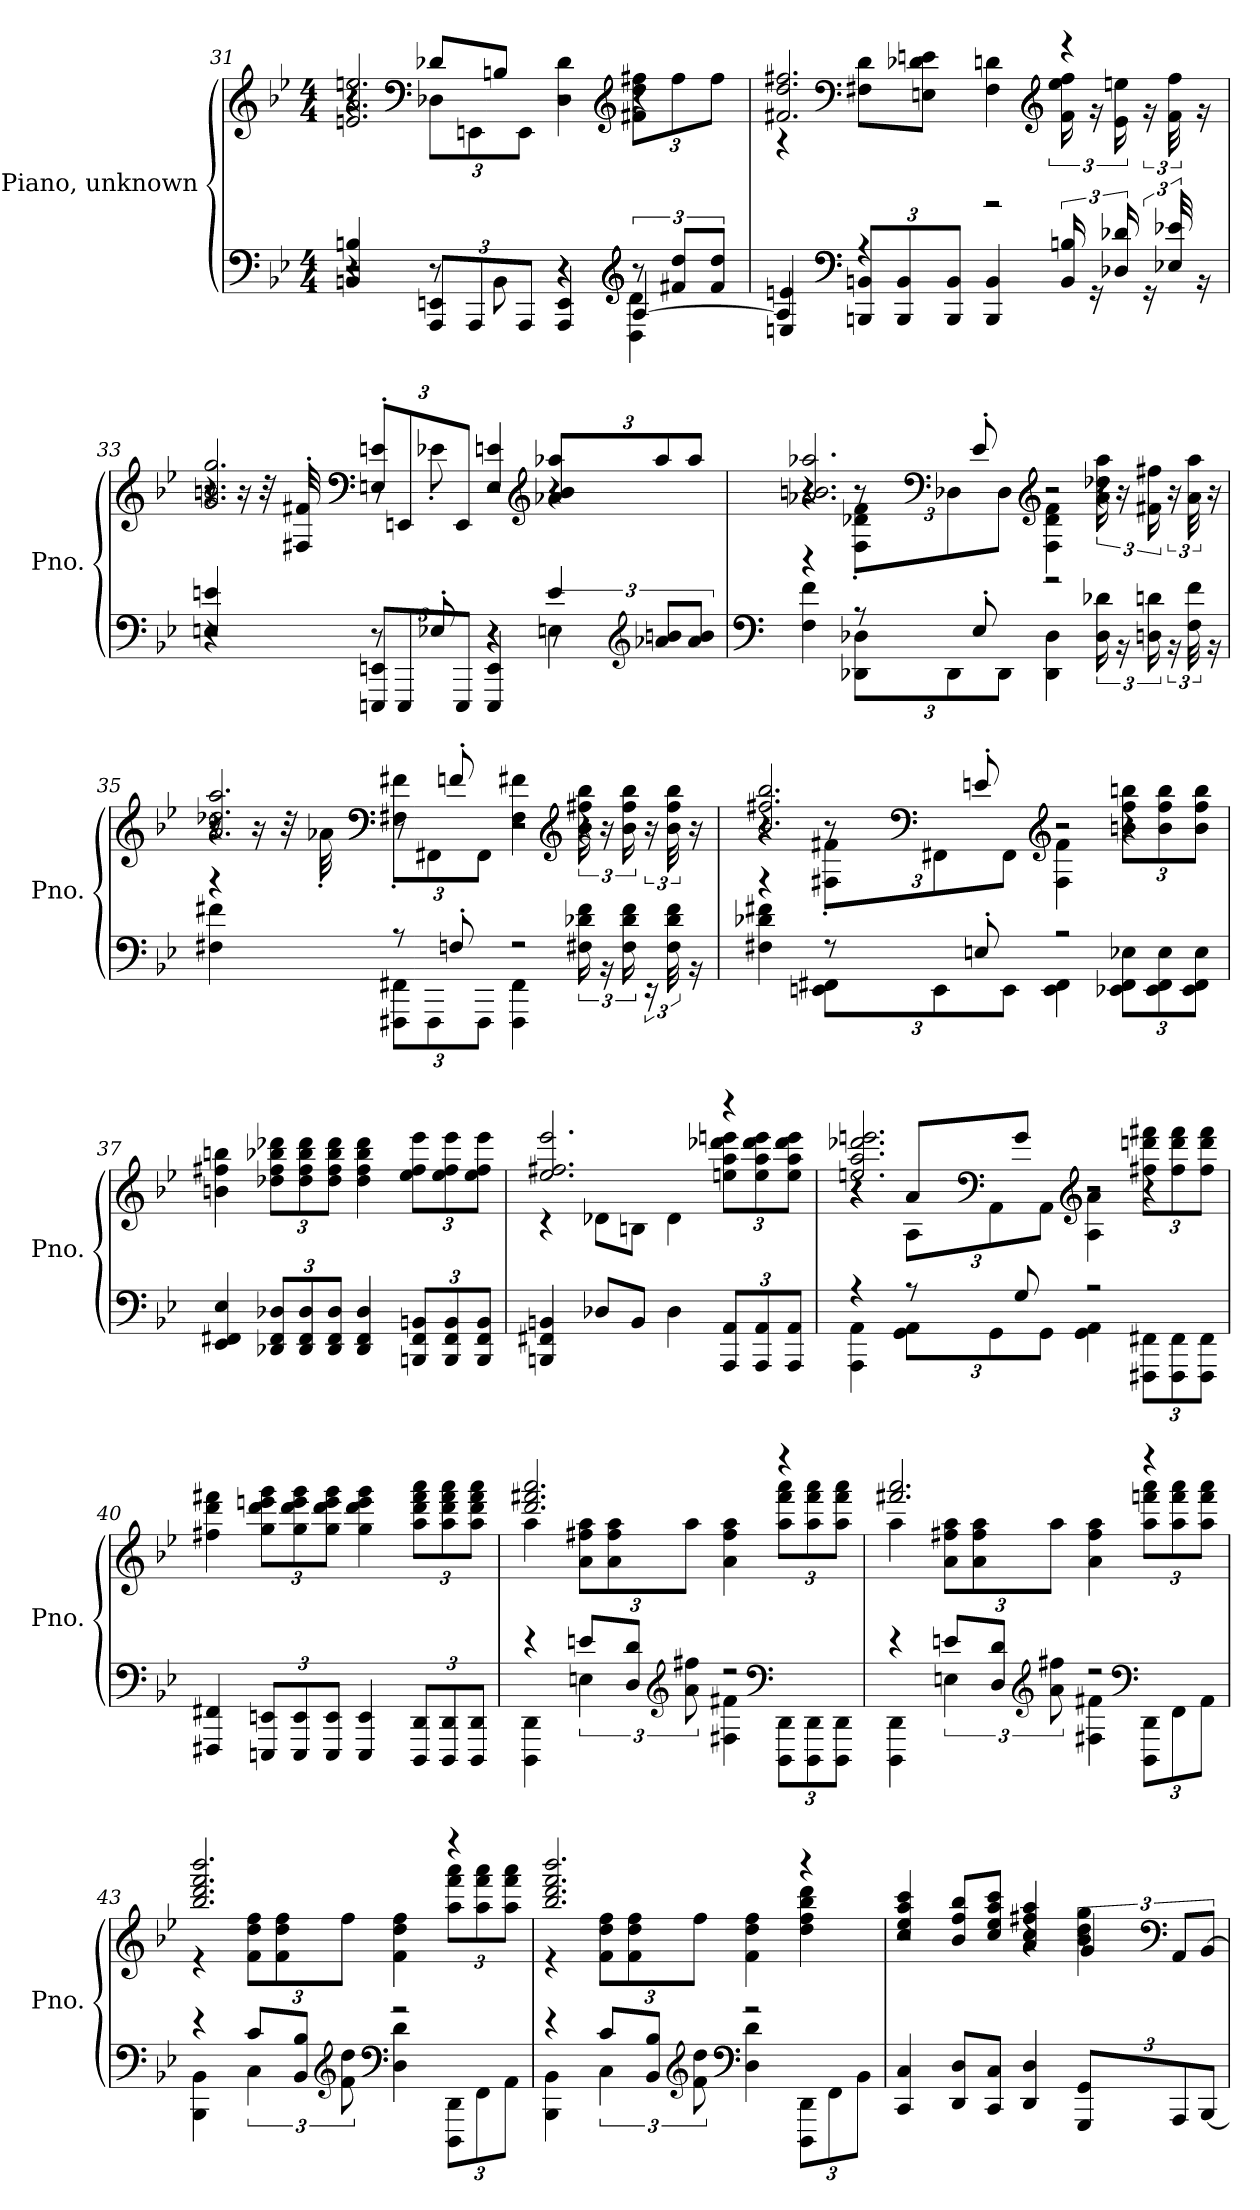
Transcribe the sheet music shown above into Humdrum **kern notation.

**kern	**kern
*part1	*part1
*staff2	*staff1
*I"Piano, unknown	*
*I'Pno.	*
!!LO:LB:g=z
*clefF4	*clefG2
*k[b-e-]	*k[b-e-]
*M4/4	*M4/4
=31	=31
*^	*^
*	*^	*	*^
2r	4r	4BBn/ 4Bn/	2.en/ 2.a/ 2.een/	4r	4r
*	*	*	*clefF4	*	*
*	*	*Xbrackettup	*	*Xbrackettup	*
.	8r	12AAA/ 12EEn/L	.	12D-X\L	8d-X/L
.	.	12AAA/	.	12EEn\	.
.	8BB\	.	.	.	8Bn/J
.	.	12AAA/J	.	12EE\J	.
4r	4r	4AAA/ 4EE/	.	4D-\ 4d-\	2r
*clefG2	*	*	*clefG2	*	*
*	*	*brackettup	*	*	*
[4A/	4D\ 4d\	12r	4r	12f#X\ 12dd\ 12ff#X\L	.
.	.	12f#X/ 12dd/L	.	12ff#\	.
.	.	12f#/ 12dd/J	.	12ff#\J	.
*	*v	*v	*	*	*
*	*	*	*v	*v
=32	=32	=32	=32
4A/]	4En/ 4en/	2.f#X/ 2.dd/ 2.ff#X/	4r
*clefF4	*	*clefF4	*
*	*Xbrackettup	*	*
4r	12BBBn/ 12BBn/L	.	8F#X\ 8d\L
.	12BBB/ 12BB/	.	.
.	.	.	8En\ 8d-X\ 8en\J
.	12BBB/ 12BB/J	.	.
2r	4BBB/ 4BB/	.	4F#\ 4dn\
*	*	*clefG2	*
*	*brackettup	*	*brackettup
.	24BB/ 24Bn/	4r	24f#\ 24ee-\ 24ff#\
.	24r	.	24r
.	24D-X/ 24d-X/	.	24e\ 24een\
.	24r	.	24r
.	48E-X/ 48e-X/	.	48f#\ 48ff#\
.	16r	.	16r
!!LO:LB:g=z
=33	=33	=33	=33
*	*^	*	*^
4r	2r	4En/ 4en/	2.g/ 2.bn/ 2.gg/	4r	8r
.	.	.	.	.	16r
.	.	.	.	.	32r
.	.	.	.	.	32F#X/' 32f#X/'
*	*	*	*clefF4	*	*
*	*	*Xbrackettup	*	*	*Xbrackettup
8r	.	12EEEn/ 12EEn/L	.	8r	12En/' 12en/'L
.	.	12EEE/	.	.	12EEn/
8E-X'/	.	.	.	8e-X'\	.
.	.	12EEE/J	.	.	12EE/J
4r	4r	4EEE/ 4EE/	.	2r	4E/ 4en/
*	*	*	*clefG2	*	*
*	*	*brackettup	*	*	*
4e/	4En\	12r	4r	.	12a-X/ 12b/ 12aa-X/L
*clefG2	*	*	*	*	*
.	.	12a-X/ 12bn/L	.	.	12aa-/
.	.	12a-/ 12b/J	.	.	12aa-/J
*v	*v	*v	*	*	*
!!LO:LB:g=z	!!	!!
=34	=34	=34	=34
*clefF4	*	*	*
*^	*	*	*
4r	4F\ 4f\	2.a-X/ 2.bn/ 2.aa-X/	4r	4r
*	*Xbrackettup	*	*	*
8r	12DD-X\ 12D-X\L	.	12F\' 12d-X\' 12f\'L	8r
*	*	*clefF4	*	*
.	12DD-\	.	12D-X\	.
8E-'/	.	.	.	8e-'/
.	12DD-\J	.	12D-\J	.
*	*	*clefG2	*	*
2r	4DD-\ 4D-\	.	4F\ 4d-\ 4f\	2r
*	*brackettup	*	*brackettup	*
.	24D-\ 24d-X\	4r	24a-\ 24dd-X\ 24aa-\	.
.	24r	.	24r	.
.	24Dn\ 24dn\	.	24f#X\ 24ff#X\	.
.	24r	.	24r	.
.	48F\ 48f\	.	48a-\ 48aa-\	.
.	16r	.	16r	.
!!LO:LB:g=z	!!	!!
=35	=35	=35	=35	=35
4r	4F#X\ 4f#X\	2.a/ 2.dd-X/ 2.aa/	8r	4r
.	.	.	16r	.
.	.	.	32r	.
.	.	.	32a-X'\	.
*	*	*clefF4	*	*
*	*Xbrackettup	*	*Xbrackettup	*
8r	12FFF#X\ 12FF#X\L	.	12F#X\' 12f#X\'L	8r
.	12FFF#\	.	12FF#X\	.
8Fn'/	.	.	.	8fn'/
.	12FFF#\J	.	12FF#\J	.
2r	4FFF#\ 4FF#\	.	4F#\ 4f#X\	2r
*	*	*clefG2	*	*
*	*brackettup	*	*brackettup	*
.	24F#X\ 24d-X\ 24f#\	4r	24b-\ 24ff#X\ 24bb-\	.
.	24r	.	24r	.
.	24F#\ 24d-\ 24f#\	.	24b-\ 24ff#\ 24bb-\	.
.	24r	.	24r	.
.	48F#\ 48d-\ 48f#\	.	48b-\ 48ff#\ 48bb-\	.
.	16r	.	16r	.
!!LO:LB:g=z	!!	!!
=36	=36	=36	=36	=36
4r	4F#X\ 4d-X\ 4f#X\	2.b-/ 2.ff#X/ 2.bb-/	4r	4r
*	*Xbrackettup	*	*Xbrackettup	*
8r	12EEn\ 12FF#X\L	.	12F#X\' 12f#X\'L	8r
*	*	*clefF4	*	*
.	12EE\	.	12FF#X\	.
8En'/	.	.	.	8en'/
.	12EE\J	.	12FF#\J	.
*	*	*clefG2	*	*
2r	4EE\ 4FF#\	.	4F#\ 4f#\	2r
.	12EE-X\ 12FF#\ 12E-X\L	4r	12bn\ 12ff#\ 12bbn\L	.
.	12EE-\ 12FF#\ 12E-\	.	12b\ 12ff#\ 12bb\	.
.	12EE-\ 12FF#\ 12E-\J	.	12b\ 12ff#\ 12bb\J	.
*v	*v	*	*	*
*	*v	*v	*v
=37	=37
4EE-/ 4FF#X/ 4E-/	4bn\ 4ff#X\ 4bbn\
12DD-X/ 12FF#/ 12D-X/L	12dd-X\ 12ff#\ 12bb-X\ 12ddd-X\L
12DD-/ 12FF#/ 12D-/	12dd-\ 12ff#\ 12bb-\ 12ddd-\
12DD-/ 12FF#/ 12D-/J	12dd-\ 12ff#\ 12bb-\ 12ddd-\J
4DD-/ 4FF#/ 4D-/	4dd-\ 4ff#\ 4bb-\ 4ddd-\
12BBBn/ 12FF#/ 12BBn/L	12ee-\ 12ff#\ 12eee-\L
12BBB/ 12FF#/ 12BB/	12ee-\ 12ff#\ 12eee-\
12BBB/ 12FF#/ 12BB/J	12ee-\ 12ff#\ 12eee-\J
!!LO:PB:g=z
=38	=38
*	*^
4BBBn/ 4FF#X/ 4BBn/	2.ee-/ 2.ff#X/ 2.eee-/	4r
8D-X/L	.	8d-X\L
8BB/J	.	8Bn\J
4D-\	.	4d-\
12AAA/ 12AA/L	4r	12een\ 12aa\ 12ddd-X\ 12eeen\L
12AAA/ 12AA/	.	12ee\ 12aa\ 12ddd-\ 12eee\
12AAA/ 12AA/J	.	12ee\ 12aa\ 12ddd-\ 12eee\J
=39	=39	=39
*^	*	*^
4r	4AAA\ 4AA\	2.een/ 2.aa/ 2.ddd-X/ 2.eeen/	4r	4r
8r	12GG\ 12AA\L	.	12A\L	8a/L
*	*	*clefF4	*	*
.	12GG\	.	12AA\	.
8G/	.	.	.	8g/J
.	12GG\J	.	12AA\J	.
*	*	*clefG2	*	*
2r	4GG\ 4AA\	.	4A\ 4a\	2r
.	12FFF#X\ 12FF#X\L	4r	12ff#X\ 12dddn\ 12fff#X\L	.
.	12FFF#\ 12FF#\	.	12ff#\ 12ddd\ 12fff#\	.
.	12FFF#\ 12FF#\J	.	12ff#\ 12ddd\ 12fff#\J	.
*v	*v	*	*	*
*	*v	*v	*v
!!LO:LB:g=z
=40	=40
4FFF#X/ 4FF#X/	4ff#X\ 4ddd\ 4fff#X\
12EEEn/ 12EEn/L	12gg\ 12ddd\ 12eeen\ 12ggg\L
12EEE/ 12EE/	12gg\ 12ddd\ 12eee\ 12ggg\
12EEE/ 12EE/J	12gg\ 12ddd\ 12eee\ 12ggg\J
4EEE/ 4EE/	4gg\ 4ddd\ 4eee\ 4ggg\
12DDD/ 12DD/L	12aa\ 12ddd\ 12fff#\ 12aaa\L
12DDD/ 12DD/	12aa\ 12ddd\ 12fff#\ 12aaa\
12DDD/ 12DD/J	12aa\ 12ddd\ 12fff#\ 12aaa\J
=41	=41
*^	*^
4r	4DDD\ 4DD\	2.ddd/ 2.fff#X/ 2.aaa/	4aa\
*	*brackettup	*	*
8en/L	6En\	.	12a\ 12ff#X\ 12aa\L
.	.	.	12a\ 12ff#\ 12aa\
8D/ 8d/J	.	.	.
*clefG2	*	*	*
.	12a\ 12ff#X\	.	12aa\J
2r	4F#X\ 4f#X\	.	4a\ 4ff#\ 4aa\
*clefF4	*	*	*
*	*Xbrackettup	*	*
.	12DDD\ 12DD\L	4r	12aa\ 12fff#\ 12aaa\L
.	12DDD\ 12DD\	.	12aa\ 12fff#\ 12aaa\
.	12DDD\ 12DD\J	.	12aa\ 12fff#\ 12aaa\J
!!LO:LB:g=z	!!
=42	=42	=42	=42
4r	4DDD\ 4DD\	2.fff#X/ 2.aaa/	4aa\
*	*brackettup	*	*
8en/L	6En\	.	12a\ 12ff#X\ 12aa\L
.	.	.	12a\ 12ff#\ 12aa\
8D/ 8d/J	.	.	.
*clefG2	*	*	*
.	12a\ 12ff#X\	.	12aa\J
2r	4F#X\ 4f#X\	.	4a\ 4ff#\ 4aa\
*clefF4	*	*	*
*	*Xbrackettup	*	*
.	12DDD\ 12DD\L	4r	12aa\ 12fffn\ 12aaa\L
.	12FF\	.	12aa\ 12fff\ 12aaa\
.	12AA\J	.	12aa\ 12fff\ 12aaa\J
=43	=43	=43	=43
4r	4BBB-\ 4BB-\	2.bb-/ 2.ddd/ 2.fff/ 2.bbb-/	4r
*	*brackettup	*	*
8c/L	6C\	.	12f\ 12dd\ 12ff\L
.	.	.	12f\ 12dd\ 12ff\
8BB-/ 8B-/J	.	.	.
*clefG2	*	*	*
.	12f\ 12dd\	.	12ff\J
*clefF4	*	*	*
2r	4D\ 4d\	.	4f\ 4dd\ 4ff\
*	*Xbrackettup	*	*
.	12DDD\ 12DD\L	4r	12aa\ 12fff\ 12aaa\L
.	12FF\	.	12aa\ 12fff\ 12aaa\
.	12AA\J	.	12aa\ 12fff\ 12aaa\J
=44	=44	=44	=44
4r	4BBB-\ 4BB-\	2.bb-/ 2.ddd/ 2.fff/ 2.bbb-/	4r
*	*brackettup	*	*
8c/L	6C\	.	12f\ 12dd\ 12ff\L
.	.	.	12f\ 12dd\ 12ff\
8BB-/ 8B-/J	.	.	.
*clefG2	*	*	*
.	12f\ 12dd\	.	12ff\J
*clefF4	*	*	*
2r	4D\ 4d\	.	4f\ 4dd\ 4ff\
*	*Xbrackettup	*	*
.	12DDD\ 12DD\L	4r	4dd\ 4ff\ 4bb-\ 4ddd\
.	12FF\	.	.
.	12BB-\J	.	.
*v	*v	*	*
!!LO:LB:g=z
=45	=45	=45
*	*	*^
4CC/ 4C/	4cc/ 4ee-/ 4aa/ 4ccc/	2r	2r
8DD/ 8D/L	8b-/ 8ff/ 8bb-/L	.	.
8CC/ 8C/J	8cc/ 8ee-/ 8aa/ 8ccc/J	.	.
4DD/ 4D/	4a/ 4cc/ 4ff#X/ 4aa/	4r	4r
*	*brackettup	*	*
12GGG/ 12GG/L	12r	4b-\ 4dd\ 4gg\	4g/
*	*clefF4	*	*
12AAA/	12AA/L	.	.
[12BBB-/J	[12BB-/J	.	.
*	*v	*v	*v
=	=
*-	*-
